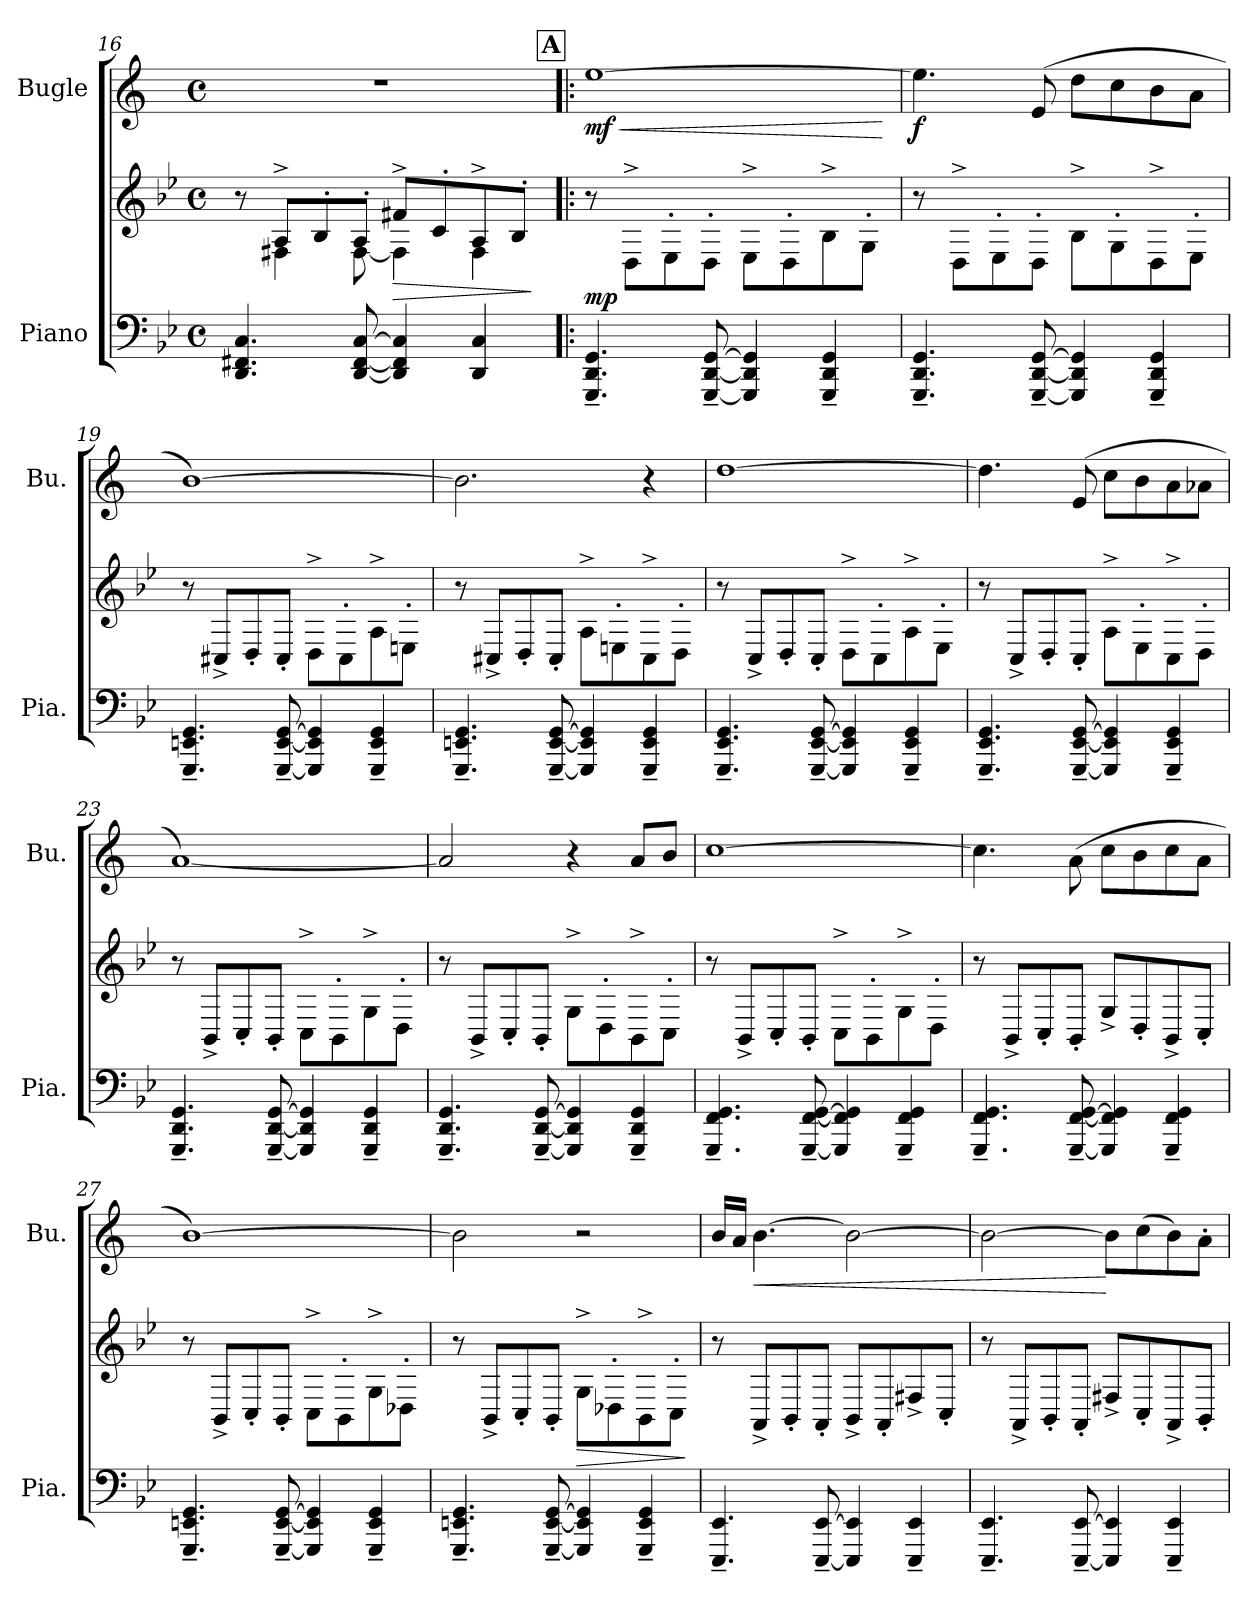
**kern	**kern	**dynam	**kern	**dynam
*part2	*part2	*part2	*part1	*part1
*staff3	*staff2	*staff2/3	*staff1	*staff1
*I"Piano	*	*	*I"Bugle	*
*I'Pia.	*	*	*I'Bu.	*
!!LO:LB:g=z
*clefF4	*clefG2	*	*clefG2	*
*	*	*	*ITrd1c2	*
*k[b-e-]	*k[b-e-]	*	*k[b-e-]	*
*M4/4	*M4/4	*	*M4/4	*
*met(c)	*met(c)	*	*met(c)	*
=16	=16	=16	=16	=16
*	*^	*	*	*
4.DD/ 4.FF#X/ 4.C/	8r	8ryy	.	1r	.
.	8A^/L	4F#X\	.	.	.
.	8B-'/	.	.	.	.
[8DD/ [8FF#/ [8C/	8A'/J	[8F#\	.	.	.
!	!	!	!LO:HP:b	!	!
4DD/] 4FF#/] 4C/]	8f#X^/L	4F#\]	>	.	.
.	8c'/	.	.	.	.
4DD/ 4C/	8A^/	4F#\	.	.	.
.	8B-'/J	.	.	.	.
*	*v	*v	*	*	*
.	.	]	.	.
!!LO:REH:place=s1:a:B:fs=14:t=A
=17!|:	=17!|:	=17!|:	=17!|:	=17!|:
!	!	!LO:DY:b	!	!LO:HP:b
!	!	!	!	!LO:DY:n=1:b
4.GGG/~ 4.DD/~ 4.GG/~	8r	mp	[1dd	< mf
.	8D^\L	.	.	.
.	8E-'\	.	.	.
[8GGG/~ [8DD/~ [8GG/~	8D'\J	.	.	.
4GGG/] 4DD/] 4GG/]	8E-^\L	.	.	.
.	8D'\	.	.	.
4GGG/~ 4DD/~ 4GG/~	8B-^\	.	.	.
.	8G'\J	.	.	.
.	.	.	.	[
=18	=18	=18	=18	=18
!	!	!	!	!LO:DY:b
4.GGG/~ 4.DD/~ 4.GG/~	8r	.	4.dd\]	f
.	8D^\L	.	.	.
.	8E-'\	.	.	.
[8GGG/~ [8DD/~ [8GG/~	8D'\J	.	(>8d/	.
4GGG/] 4DD/] 4GG/]	8B-^\L	.	8cc\L	.
.	8G'\	.	8b-\	.
4GGG/~ 4DD/~ 4GG/~	8D^\	.	8a\	.
.	8E-'\J	.	8g\J	.
!!LO:LB:g=z
=19	=19	=19	=19	=19
4.GGG/~ 4.EEn/~ 4.GG/~	8r	.	[1a)	.
.	8C#X^/L	.	.	.
.	8D'/	.	.	.
[8GGG/~ [8EE/~ [8GG/~	8C#'/J	.	.	.
4GGG/] 4EE/] 4GG/]	8D^\L	.	.	.
.	8C#'\	.	.	.
4GGG/~ 4EE/~ 4GG/~	8A^\	.	.	.
.	8En'\J	.	.	.
=20	=20	=20	=20	=20
4.GGG/~ 4.EEn/~ 4.GG/~	8r	.	2.a\]	.
.	8C#X^/L	.	.	.
.	8D'/	.	.	.
[8GGG/~ [8EE/~ [8GG/~	8C#'/J	.	.	.
4GGG/] 4EE/] 4GG/]	8A^\L	.	.	.
.	8En'\	.	.	.
4GGG/~ 4EE/~ 4GG/~	8C#^\	.	4r	.
.	8D'\J	.	.	.
=21	=21	=21	=21	=21
4.GGG/~ 4.EE-/~ 4.GG/~	8r	.	[1cc	.
.	8C^/L	.	.	.
.	8D'/	.	.	.
[8GGG/~ [8EE-/~ [8GG/~	8C'/J	.	.	.
4GGG/] 4EE-/] 4GG/]	8D^\L	.	.	.
.	8C'\	.	.	.
4GGG/~ 4EE-/~ 4GG/~	8A^\	.	.	.
.	8E-'\J	.	.	.
!!LO:LB:g=z
=22	=22	=22	=22	=22
4.GGG/~ 4.EE-/~ 4.GG/~	8r	.	4.cc\]	.
.	8C^/L	.	.	.
.	8D'/	.	.	.
[8GGG/~ [8EE-/~ [8GG/~	8C'/J	.	(>8d/	.
4GGG/] 4EE-/] 4GG/]	8A^\L	.	8b-\L	.
.	8E-'\	.	8a\	.
4GGG/~ 4EE-/~ 4GG/~	8C^\	.	8g\	.
.	8D'\J	.	8g-X\J	.
=23	=23	=23	=23	=23
4.GGG/~ 4.DD/~ 4.GG/~	8r	.	[1g)	.
.	8BB-^/L	.	.	.
.	8C'/	.	.	.
[8GGG/~ [8DD/~ [8GG/~	8BB-'/J	.	.	.
4GGG/] 4DD/] 4GG/]	8C^\L	.	.	.
.	8BB-'\	.	.	.
4GGG/~ 4DD/~ 4GG/~	8G^\	.	.	.
.	8D'\J	.	.	.
=24	=24	=24	=24	=24
4.GGG/~ 4.DD/~ 4.GG/~	8r	.	2g/]	.
.	8BB-^/L	.	.	.
.	8C'/	.	.	.
[8GGG/~ [8DD/~ [8GG/~	8BB-'/J	.	.	.
4GGG/] 4DD/] 4GG/]	8G^\L	.	4r	.
.	8D'\	.	.	.
4GGG/~ 4DD/~ 4GG/~	8BB-^\	.	8g/L	.
.	8C'\J	.	8a/J	.
=25	=25	=25	=25	=25
4.GGG/~ 4.FF/~ 4.GG/~	8r	.	[1b-	.
.	8BB-^/L	.	.	.
.	8C'/	.	.	.
[8GGG/~ [8FF/~ [8GG/~	8BB-'/J	.	.	.
4GGG/] 4FF/] 4GG/]	8C^\L	.	.	.
.	8BB-'\	.	.	.
4GGG/~ 4FF/~ 4GG/~	8G^\	.	.	.
.	8D'\J	.	.	.
!!LO:PB:g=z
=26	=26	=26	=26	=26
4.GGG/~ 4.FF/~ 4.GG/~	8r	.	4.b-\]	.
.	8BB-^/L	.	.	.
.	8C'/	.	.	.
[8GGG/~ [8FF/~ [8GG/~	8BB-'/J	.	(>8g\	.
4GGG/] 4FF/] 4GG/]	8G^/L	.	8b-\L	.
.	8D'/	.	8a\	.
4GGG/~ 4FF/~ 4GG/~	8BB-^/	.	8b-\	.
.	8C'/J	.	8g\J	.
=27	=27	=27	=27	=27
4.GGG/~ 4.EEn/~ 4.GG/~	8r	.	[1a)	.
.	8BB-^/L	.	.	.
.	8C'/	.	.	.
[8GGG/~ [8EE/~ [8GG/~	8BB-'/J	.	.	.
4GGG/] 4EE/] 4GG/]	8C^\L	.	.	.
.	8BB-'\	.	.	.
4GGG/~ 4EE/~ 4GG/~	8G^\	.	.	.
.	8D-X'\J	.	.	.
=28	=28	=28	=28	=28
4.GGG/~ 4.EEn/~ 4.GG/~	8r	.	2a\]	.
.	8BB-^/L	.	.	.
.	8C'/	.	.	.
[8GGG/~ [8EE/~ [8GG/~	8BB-'/J	.	.	.
!	!	!LO:HP:b	!	!
4GGG/] 4EE/] 4GG/]	8G^\L	>	2r	.
.	8D-X'\	.	.	.
4GGG/~ 4EE/~ 4GG/~	8BB-^\	.	.	.
.	8C'\J	.	.	.
.	.	]	.	.
!!LO:LB:g=z
=29	=29	=29	=29	=29
4.EEE-/~ 4.EE-/~	8r	.	16a/LL	.
.	.	.	16g/JJ	.
!	!	!	!	!LO:HP:b
.	8AA^/L	.	[4.a\	<
.	8BB-'/	.	.	.
[8EEE-/~ [8EE-/~	8AA'/J	.	.	.
4EEE-/] 4EE-/]	8BB-^/L	.	2a\_	.
.	8AA'/	.	.	.
4EEE-/~ 4EE-/~	8F#X^/	.	.	.
.	8C'/J	.	.	.
=30	=30	=30	=30	=30
4.EEE-/~ 4.EE-/~	8r	.	2a\_	.
.	8AA^/L	.	.	.
.	8BB-'/	.	.	.
[8EEE-/~ [8EE-/~	8AA'/J	.	.	.
4EEE-/] 4EE-/]	8F#X^/L	.	8a\L]	[
.	8C'/	.	(>8b-\	.
4EEE-/~ 4EE-/~	8AA^/	.	8a\)	.
.	8BB-'/J	.	8g'\J	.
=	=	=	=	=
*-	*-	*-	*-	*-
